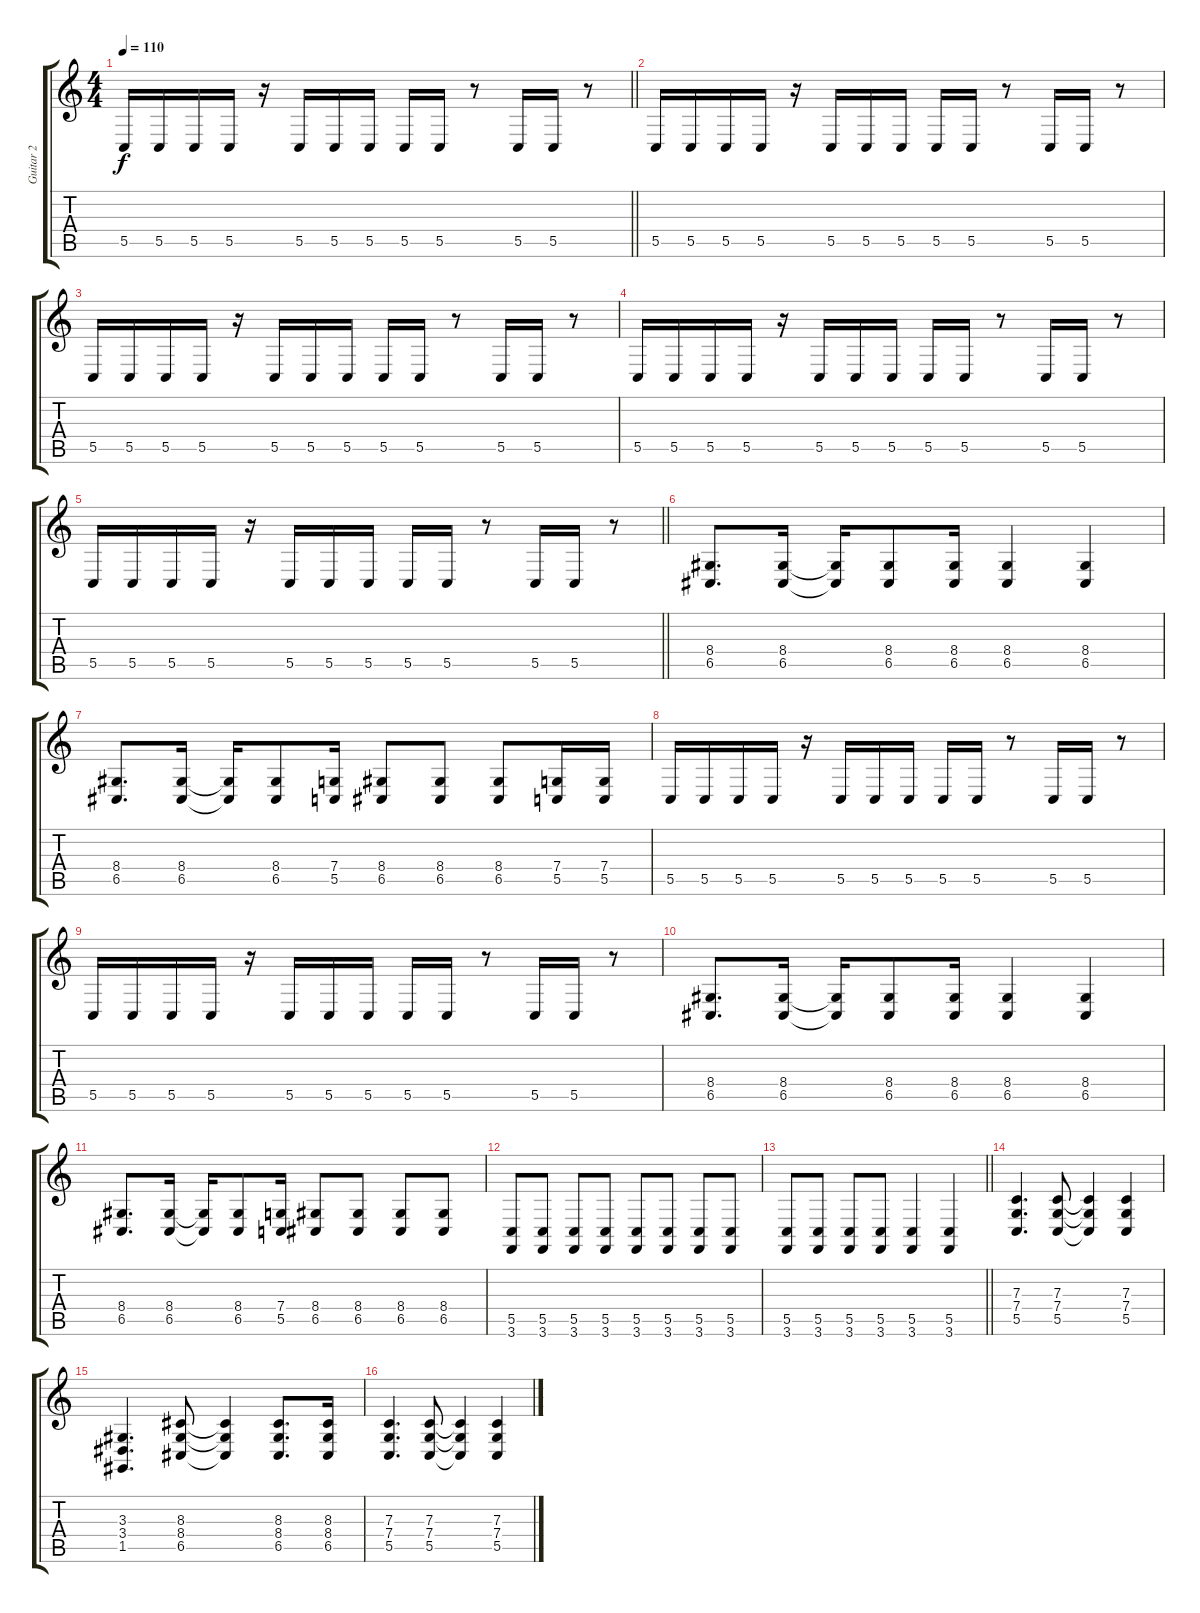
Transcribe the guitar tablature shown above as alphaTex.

\track ("Guitar 2" "Guitar 2") {instrument lead2sawtooth}
\staff {score tabs}
\tuning (D4 A3 F3 C3 G2 D2) {hide}
\ts (4 4)
\tempo 110
\clef g2
\barLineRight lightlight
\ks c
5.5.16{dy f} 5.5.16 5.5.16 5.5.16 r.16 5.5.16 5.5.16 5.5.16 5.5.16 5.5.16 r.8 5.5.16 5.5.16 r.8 |
5.5.16 5.5.16 5.5.16 5.5.16 r.16 5.5.16 5.5.16 5.5.16 5.5.16 5.5.16 r.8 5.5.16 5.5.16 r.8 |
5.5.16 5.5.16 5.5.16 5.5.16 r.16 5.5.16 5.5.16 5.5.16 5.5.16 5.5.16 r.8 5.5.16 5.5.16 r.8 |
5.5.16 5.5.16 5.5.16 5.5.16 r.16 5.5.16 5.5.16 5.5.16 5.5.16 5.5.16 r.8 5.5.16 5.5.16 r.8 |
\barLineRight lightlight
5.5.16 5.5.16 5.5.16 5.5.16 r.16 5.5.16 5.5.16 5.5.16 5.5.16 5.5.16 r.8 5.5.16 5.5.16 r.8 |
(8.4 6.5).8{d} (8.4 6.5).16 (8.4{t} 6.5{t}).16 (8.4 6.5).8 (8.4 6.5).16 (8.4 6.5).4 (8.4 6.5).4 |
(8.4 6.5).8{d} (8.4 6.5).16 (8.4{t} 6.5{t}).16 (8.4 6.5).8 (7.4 5.5).16 (8.4 6.5).8 (8.4 6.5).8 (8.4 6.5).8 (7.4 5.5).16 (7.4 5.5).16 |
5.5.16 5.5.16 5.5.16 5.5.16 r.16 5.5.16 5.5.16 5.5.16 5.5.16 5.5.16 r.8 5.5.16 5.5.16 r.8 |
5.5.16 5.5.16 5.5.16 5.5.16 r.16 5.5.16 5.5.16 5.5.16 5.5.16 5.5.16 r.8 5.5.16 5.5.16 r.8 |
(8.4 6.5).8{d} (8.4 6.5).16 (8.4{t} 6.5{t}).16 (8.4 6.5).8 (8.4 6.5).16 (8.4 6.5).4 (8.4 6.5).4 |
(8.4 6.5).8{d} (8.4 6.5).16 (8.4{t} 6.5{t}).16 (8.4 6.5).8 (7.4 5.5).16 (8.4 6.5).8 (8.4 6.5).8 (8.4 6.5).8 (8.4 6.5).8 |
(5.5 3.6).8 (5.5 3.6).8 (5.5 3.6).8 (5.5 3.6).8 (5.5 3.6).8 (5.5 3.6).8 (5.5 3.6).8 (5.5 3.6).8 |
\barLineRight lightlight
(5.5 3.6).8 (5.5 3.6).8 (5.5 3.6).8 (5.5 3.6).8 (5.5 3.6).4 (5.5 3.6).4 |
(7.3 7.4 5.5).4{d} (7.3 7.4 5.5).8 (7.3{t} 7.4{t} 5.5{t}).4 (7.3 7.4 5.5).4 |
(3.3 3.4 1.5).4{d} (8.3 8.4 6.5).8 (8.3{t} 8.4{t} 6.5{t}).4 (8.3 8.4 6.5).8{d} (8.3 8.4 6.5).16 |
(7.3 7.4 5.5).4{d} (7.3 7.4 5.5).8 (7.3{t} 7.4{t} 5.5{t}).4 (7.3 7.4 5.5).4
